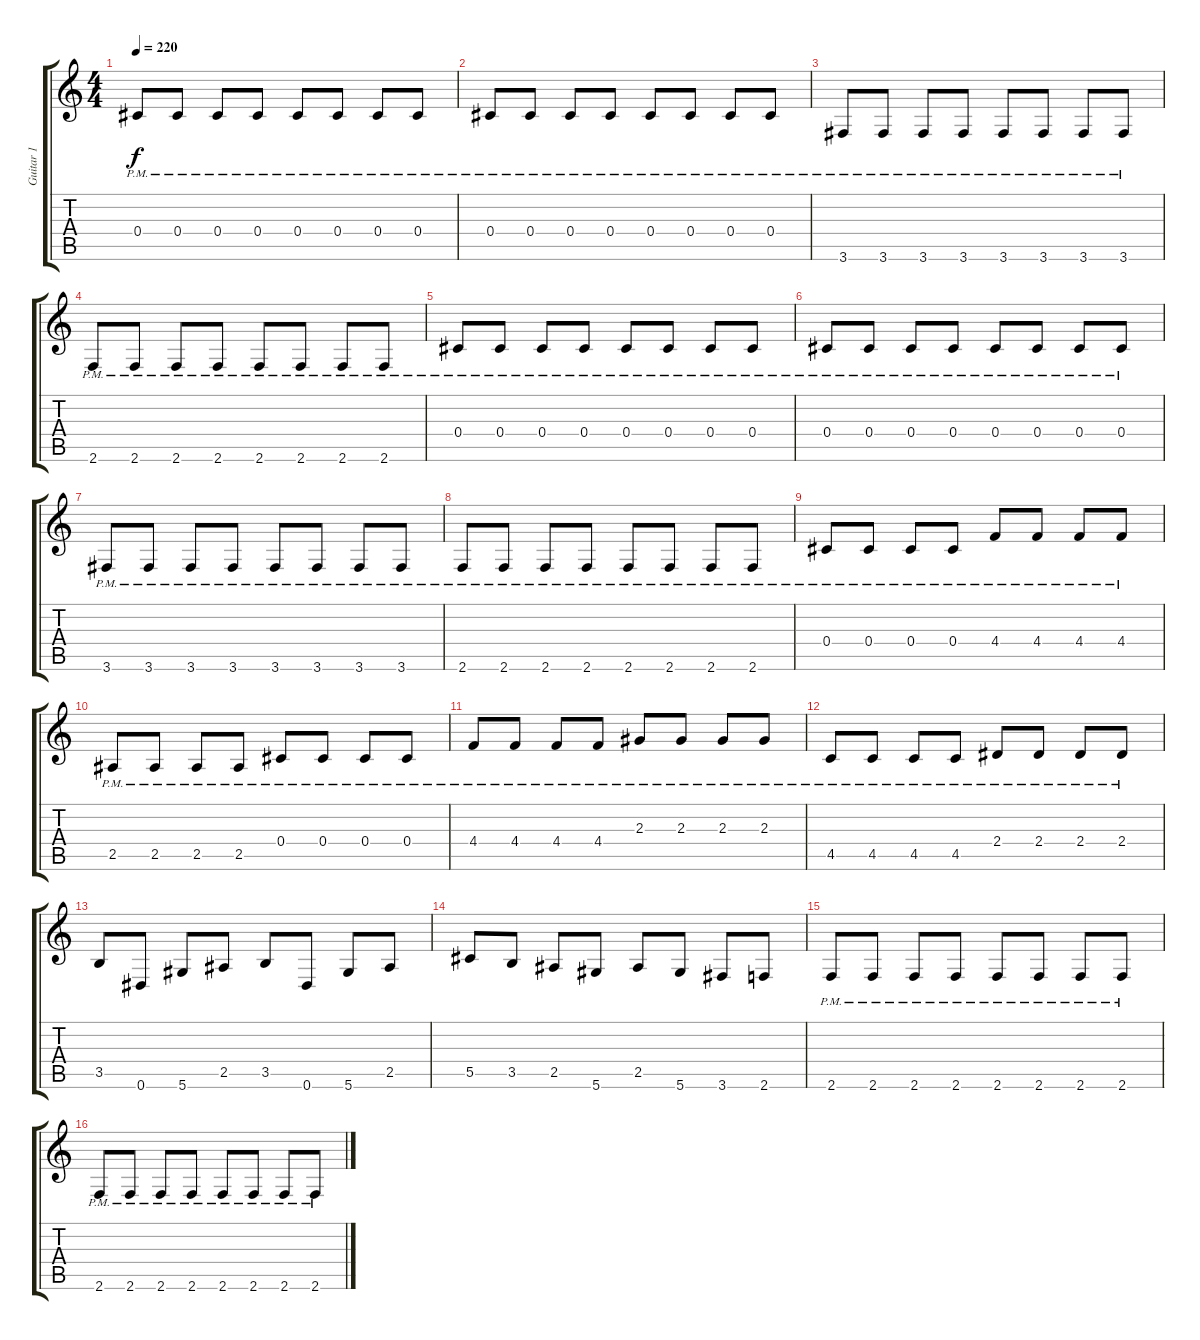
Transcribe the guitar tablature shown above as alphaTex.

\track ("Guitar 1" "Guitar 1") {instrument distortionguitar}
\staff {score tabs}
\tuning (Eb4 Bb3 Gb3 Db3 Ab2 Eb2) {hide}
\ts (4 4)
\tempo 220
\clef g2
\ks c
0.4{pm}.8{dy f} 0.4{pm}.8 0.4{pm}.8 0.4{pm}.8 0.4{pm}.8 0.4{pm}.8 0.4{pm}.8 0.4{pm}.8 |
0.4{pm}.8 0.4{pm}.8 0.4{pm}.8 0.4{pm}.8 0.4{pm}.8 0.4{pm}.8 0.4{pm}.8 0.4{pm}.8 |
3.6{pm}.8 3.6{pm}.8 3.6{pm}.8 3.6{pm}.8 3.6{pm}.8 3.6{pm}.8 3.6{pm}.8 3.6{pm}.8 |
2.6{pm}.8 2.6{pm}.8 2.6{pm}.8 2.6{pm}.8 2.6{pm}.8 2.6{pm}.8 2.6{pm}.8 2.6{pm}.8 |
0.4{pm}.8 0.4{pm}.8 0.4{pm}.8 0.4{pm}.8 0.4{pm}.8 0.4{pm}.8 0.4{pm}.8 0.4{pm}.8 |
0.4{pm}.8 0.4{pm}.8 0.4{pm}.8 0.4{pm}.8 0.4{pm}.8 0.4{pm}.8 0.4{pm}.8 0.4{pm}.8 |
3.6{pm}.8 3.6{pm}.8 3.6{pm}.8 3.6{pm}.8 3.6{pm}.8 3.6{pm}.8 3.6{pm}.8 3.6{pm}.8 |
2.6{pm}.8 2.6{pm}.8 2.6{pm}.8 2.6{pm}.8 2.6{pm}.8 2.6{pm}.8 2.6{pm}.8 2.6{pm}.8 |
0.4{pm}.8 0.4{pm}.8 0.4{pm}.8 0.4{pm}.8 4.4{pm}.8 4.4{pm}.8 4.4{pm}.8 4.4{pm}.8 |
2.5{pm}.8 2.5{pm}.8 2.5{pm}.8 2.5{pm}.8 0.4{pm}.8 0.4{pm}.8 0.4{pm}.8 0.4{pm}.8 |
4.4{pm}.8 4.4{pm}.8 4.4{pm}.8 4.4{pm}.8 2.3{pm}.8 2.3{pm}.8 2.3{pm}.8 2.3{pm}.8 |
4.5{pm}.8 4.5{pm}.8 4.5{pm}.8 4.5{pm}.8 2.4{pm}.8 2.4{pm}.8 2.4{pm}.8 2.4{pm}.8 |
3.5.8 0.6.8 5.6.8 2.5.8 3.5.8 0.6.8 5.6.8 2.5.8 |
5.5.8 3.5.8 2.5.8 5.6.8 2.5.8 5.6.8 3.6.8 2.6.8 |
2.6{pm}.8 2.6{pm}.8 2.6{pm}.8 2.6{pm}.8 2.6{pm}.8 2.6{pm}.8 2.6{pm}.8 2.6{pm}.8 |
2.6{pm}.8 2.6{pm}.8 2.6{pm}.8 2.6{pm}.8 2.6{pm}.8 2.6{pm}.8 2.6{pm}.8 2.6{pm}.8
